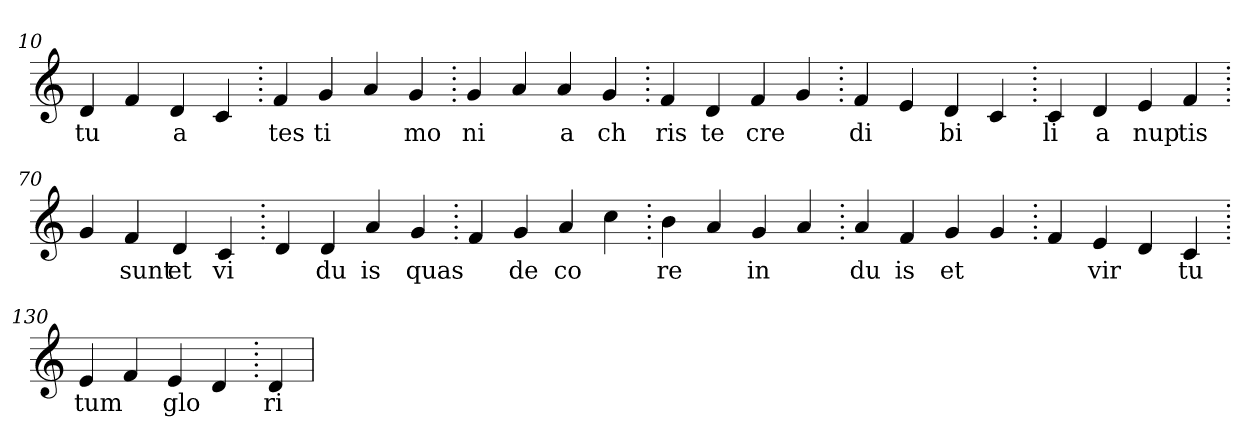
**kern	**text
*part1	*part1
*staff1	*staff1
*clefG2	*
=10.	=10.
4d	tu
4f	.
4d	a
4c	.
=20.	=20.
4f	tes
4g	ti
4a	.
4g	mo
=30.	=30.
4g	ni
4a	.
4a	a
4g	ch
=40.	=40.
4f	ris
4d	te
4f	cre
4g	.
=50.	=50.
4f	di
4e	.
4d	bi
4c	.
=60.	=60.
4c	li
4d	a
4e	nup
4f	tis
=70.	=70.
4g	.
4f	sunt
4d	et
4c	vi
=80.	=80.
4d	.
4d	du
4a	is
4g	quas
=90.	=90.
4f	.
4g	de
4a	co
4cc	.
=100.	=100.
4b	re
4a	.
4g	in
4a	.
=110.	=110.
4a	du
4f	is
4g	et
4g	.
=120.	=120.
4f	.
4e	vir
4d	.
4c	tu
=130.	=130.
4e	tum
4f	.
4e	glo
4d	.
=140.	=140.
4d	ri
=	=
*-	*-
